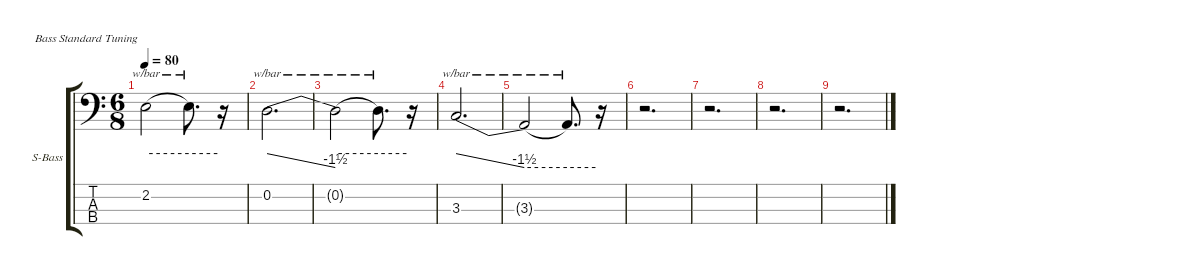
\defaultSystemsLayout 4
\hideDynamics
\bracketExtendMode groupsimilarinstruments
\firstSystemTrackNameOrientation horizontal
\otherSystemsTrackNameOrientation horizontal
\track ("Synthesizer Bass" "S-Bass") {instrument synthbass1}
\staff {score tabs}
\tuning (G2 D2 A1 E1)
\ts (6 8)
\tempo 80
\clef f4
\ks c
2.2{t}.2{tbe (hold default 0 0 60 0) dy mf} 2.2{t}.8{d tbe (hold default 0 0 60 0)} r.16 |
0.2.2{d tbe (dive default 22.8 0 60 -6)} |
0.2{t}.2{tbe (hold default 0 0 60 0)} 0.2{t}.8{d tbe (hold default 0 0 60 0)} r.16 |
3.3.2{d tbe (dive default 28.799999999999997 0 60 -6)} |
3.3{t}.2{tbe (hold default 0 -6 60 -6)} 3.3{t}.8{d tbe (hold default 0 -6 60 -6)} r.16 |
r.2{d} |
r.2{d} |
r.2{d} |
r.2{d}
